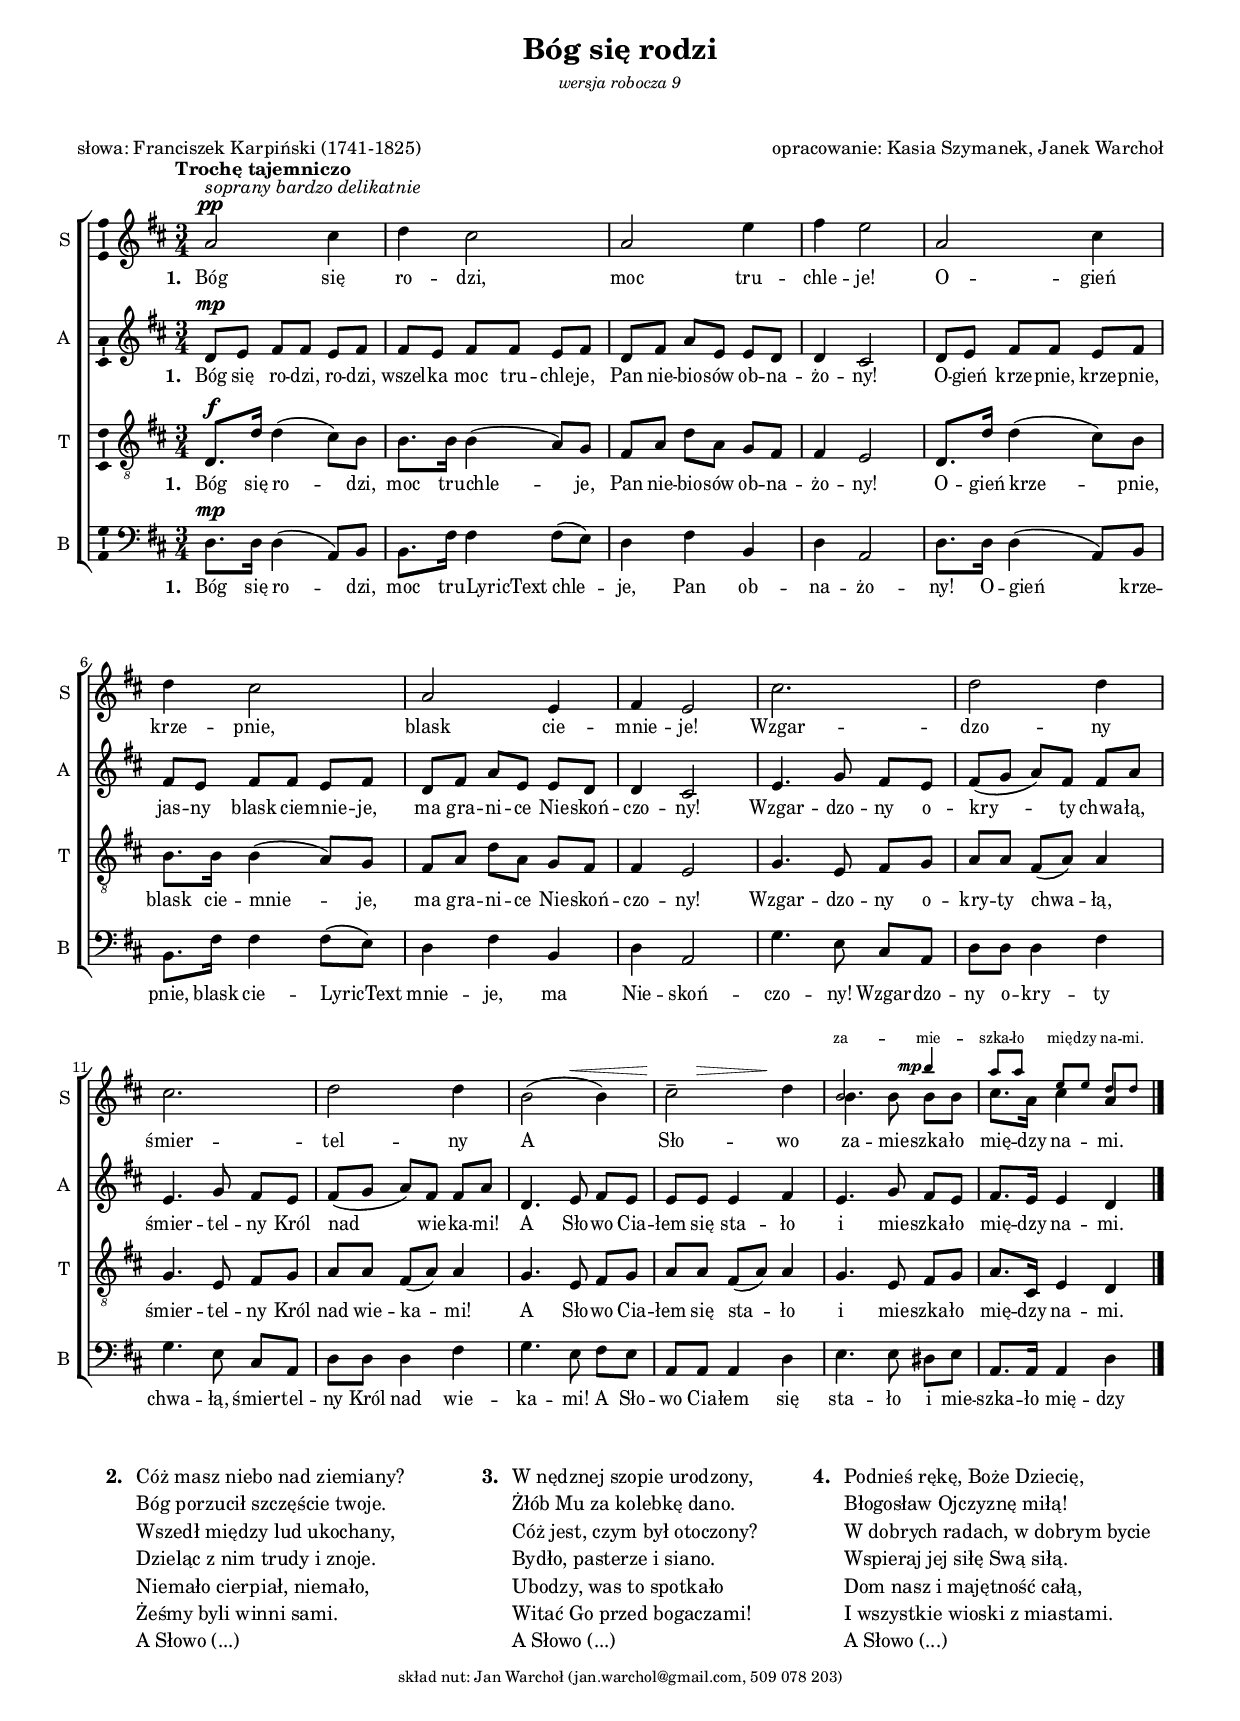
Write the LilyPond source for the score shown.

\version "2.19.0"
#(ly:set-option 'strokeadjust #t)

\header {
  title = \markup "Bóg się rodzi"
  subsubtitle = \markup \column { \normal-text \italic "wersja robocza 9" " " " " }
  poet = "słowa: Franciszek Karpiński (1741-1825)"
  composer = "opracowanie: Kasia Szymanek, Janek Warchoł"
}

%--------------------------------MELODIA
metrumitp = {
  \key d \major
  \time 3/4
  \set Timing.beamExceptions = #'()
  \tempo "Trochę tajemniczo"
}
melodiaSopranu =
\relative f' {
  \metrumitp
  <>^\markup \italic "soprany bardzo delikatnie"
  <>\pp
  a2 cis4 |
  d4 cis2 |
  a2 e'4 |
  fis4 e2 |
  a,2 cis4 |
  d4 cis2 |
  a2 e4 |
  fis4 e2 |
  \repeat unfold 2 {
    cis'2. |
    d2 d4 |
  }
  \override Hairpin.height = #0.5
  \override Hairpin.thickness = #0.6
  << { b	2( b4) } { s4. s \< } >> |
  << cis2\! -- { s8 s4\> s8\! } >> d4 |
  <<
    {
      b4. b8 b b |
      cis8. a16 cis4 a |
    }
    \new Voice = sopranPierwszy {
      \voiceOne
      \set fontSize = #-2
      b2 b'4-\tweak X-offset -3 ^\mp |
      a8 a e e d d |
    }
    \new Lyrics \with { alignAboveContext = sopran }
    \lyricsto sopranPierwszy \lyricmode {
      \set fontSize = #-2
      za -- mie -- szka -- ło mię -- dzy na -- mi.
    }
  >>
  \bar "|."
}

melodiaAltu =
\relative f' {
  \metrumitp
  <>\mp
  \repeat unfold 2 {
    d8 e fis fis e fis |
    fis8 e fis fis e fis |
    d8 fis a e e d |
    d4 cis2 |
  }
  \repeat unfold 2 {
    e4. g8 fis e |
    fis8( g a) fis fis a |
  }
  d,4. e8 fis e |
  e8 e e4 fis |
  e4. g8 fis e |
  fis8. e16 e4 d |
  \bar "|."
}

melodiaTenorow =
\relative f {
  \metrumitp
  <>\f
  \repeat unfold 2 {
    d8. d'16 d4( cis8) b |
    b8. b16 b4( a8) g |
    fis8 a d a g fis |
    fis4 e2 |
  }
  \repeat unfold 3 {
    g4. e8 fis g |
    a8 a fis( a) a4 |
  }
  g4. e8 fis g |
  a8. cis,16 e4 d |
  \bar "|."
}

melodiaBasow =
\relative f {
  \metrumitp
  <>\mp
  \repeat unfold 2 {
    d8. d16 d4( a8) b |
    b8. fis'16 fis4 fis8( e) |
    d4 fis b, |
    d4 a2 |
  }
  \repeat unfold 2 {
    g'4. e8 cis a |
    d8 d d4 fis |
  }
  g4. e8 fis e |
  a,8 a a4 d |
  e4. e8 dis e |
  a,8. a16 a4 d |
  \bar "|."
}
akordy = \chordmode {
}

%--------------------------------SŁOWA

wzgardzony = \lyricmode {
  Wzgar -- dzo -- ny o -- kry -- ty chwa -- łą,
  śmier -- tel -- ny Król nad wie -- ka -- mi!
  A Sło -- wo Cia -- łem się sta -- ło
  i mie -- szka -- ło mię -- dzy na -- mi.
  i mie -- szka -- ło mię -- dzy na -- mi.
}

tekstSopranu = \lyricmode {
  \set stanza = "1. "
  Bóg się ro -- dzi, moc  tru -- chle -- je!
  O -- gień krze -- pnie, blask cie -- mnie -- je!
  Wzgar -- dzo -- ny \break śmier -- tel -- ny
  A Sło -- wo
  za -- mie -- szka -- ło mię -- dzy na -- mi.
}
tekstAltu = \lyricmode {
  \set stanza = "1. "
  Bóg się ro -- dzi, ro -- dzi, wszel -- ka moc  tru -- chle -- je,
  Pan nie -- bio -- sów ob -- na -- żo -- ny!
  O -- gień krze -- pnie,  krze -- pnie, jas -- ny blask cie -- mnie -- je,
  ma gra -- ni -- ce Nie -- skoń -- czo -- ny!
  \wzgardzony
}
tekstTenorow = \lyricmode {
  \set stanza = "1. "
  Bóg się ro -- dzi, moc  tru -- chle -- je,
  Pan nie -- bio -- sów ob -- na -- żo -- ny!
  O -- gień krze -- pnie, blask cie -- mnie -- je,
  ma gra -- ni -- ce Nie -- skoń -- czo -- ny!
  \wzgardzony
}
tekstBasow = \lyricmode {
  \set stanza = "1. "
  Bóg się ro -- dzi, moc  tru -- \once \tweak X-offset 0 LyricText chle -- je,
  Pan ob -- na -- żo -- ny!
  O -- gień krze -- pnie, blask cie -- \once \tweak X-offset 0 LyricText mnie -- je,
  ma Nie -- skoń -- czo -- ny!
  \wzgardzony
}

zwrotkaII = \markup \column {
  "Cóż masz niebo nad ziemiany? "
  "Bóg porzucił szczęście twoje."
  "Wszedł między lud ukochany,"
  "Dzieląc z nim trudy i znoje."
  "Niemało cierpiał, niemało,"
  "Żeśmy byli winni sami."
  "A Słowo (...)"
}
zwrotkaIII = \markup \column {
  "W nędznej szopie urodzony, "
  "Żłób Mu za kolebkę dano."
  "Cóż jest, czym był otoczony?"
  "Bydło, pasterze i siano."
  "Ubodzy, was to spotkało"
  "Witać Go przed bogaczami!"
  "A Słowo (...)"
}
zwrotkaIV = \markup \column {
  "Podnieś rękę, Boże Dziecię,"
  "Błogosław Ojczyznę miłą!"
  "W dobrych radach, w dobrym bycie"
  "Wspieraj jej siłę Swą siłą."
  "Dom nasz i majętność całą,"
  "I wszystkie wioski z miastami."
  "A Słowo (...)"
}
zwrotkaV = \markup {
}

%--------------------------------USTAWIENIA

#(set-global-staff-size 16)

\paper {
  indent = 2 \mm
  system-count = 3
  short-indent = 2 \mm
  left-margin = 13 \mm
  right-margin = 13 \mm
  top-markup-spacing #'basic-distance = 5
  markup-system-spacing #'basic-distance = 24
  system-system-spacing #'basic-distance = 18
  system-system-spacing #'padding = 1
  score-markup-spacing #'basic-distance = 15
  %ragged-last-bottom = ##f
}

#(define powiekszenie-zwrotek '(1.05 . 1.1))
#(define interlinia '(baseline-skip . 3)) % 3 is Lily default
odstepMiedzyZwrotkami = \markup \vspace #2
odstepOdNumeruDoZwrotki = \markup \hspace #1

\layout {
  \override LyricText #'stencil =
  #(lambda (grob)
     (ly:stencil-scale (lyric-text::print grob) 0.9 1))
}

%--------------------------------STRUKTURA

\score {
  \new ChoirStaff <<
    \new ChordNames {
      \germanChords
      \set chordNameLowercaseMinor = ##t
      \akordy
    }
    \new Staff = sopran {
      \clef treble
      \set Staff.instrumentName = "S "
      \set Staff.shortInstrumentName = "S "
      \new Voice = sopran
      \with { \consists "Ambitus_engraver" } {
        \set Staff.midiInstrument = "choir aahs"
        \dynamicUp
        \tupletUp
        \melodiaSopranu
      }
    }
    \new Lyrics \lyricsto sopran \tekstSopranu

    \new Staff = alt
    \with { \consists "Ambitus_engraver" } {
      \clef treble
      \set Staff.instrumentName = "A "
      \set Staff.shortInstrumentName = "A "
      \new Voice = alt {
        \set Staff.midiInstrument = "choir aahs"
        \dynamicUp
        \tupletUp
        \melodiaAltu
      }
    }
    \new Lyrics \lyricsto alt \tekstAltu

    \new Staff = tenor
    \with { \consists "Ambitus_engraver" } {
      \clef "treble_8"
      \set Staff.instrumentName = "T "
      \set Staff.shortInstrumentName = "T "
      \new Voice = tenor {
        \set Staff.midiInstrument = "choir aahs"
        \dynamicUp
        \tupletUp
        \melodiaTenorow
      }
    }
    \new Lyrics \lyricsto tenor \tekstTenorow

    \new Staff = bas
    \with { \consists "Ambitus_engraver" } {
      \clef bass
      \set Staff.instrumentName = "B "
      \set Staff.shortInstrumentName = "B "
      \new Voice = bas {
        \set Staff.midiInstrument = "choir aahs"
        \dynamicUp
        \tupletUp
        \melodiaBasow
      }
    }
    \new Lyrics \lyricsto bas \tekstBasow
  >>
  \layout {
  }
  \midi {
    \tempo 4=85
  }
}

\markup {
  \fill-line {
    \scale #powiekszenie-zwrotek {
      \null

      \override #interlinia
      \line {
        \bold
        "2."
        \odstepOdNumeruDoZwrotki
        \zwrotkaII
      }

      \null

      \override #interlinia
      \line {
        \bold
        "3."
        \odstepOdNumeruDoZwrotki
        \zwrotkaIII
      }

      \null

      \override #interlinia
      \line {
        \bold
        "4."
        \odstepOdNumeruDoZwrotki
        \zwrotkaIV
      }

      \null
    }
  }
}

%--------------------------------STOPKA

\paper {
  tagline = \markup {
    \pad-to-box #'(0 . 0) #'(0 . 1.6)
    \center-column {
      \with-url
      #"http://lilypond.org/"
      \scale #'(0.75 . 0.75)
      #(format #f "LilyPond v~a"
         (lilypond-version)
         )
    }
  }

  oddFooterMarkup = \markup {
    \override #'(baseline-skip . 1)
    \column {
      \fill-line {
        %% Copyright header field only on first page in each bookpart.
        \on-the-fly #part-first-page {
          \override #'(baseline-skip . 2)
          \center-column {
            \scale #'(1 . 1)
            \fromproperty #'header:copyright
            \scale #'(0.85 . 0.85)
            "skład nut: Jan Warchoł (jan.warchol@gmail.com, 509 078 203)"
          }
        }
      }
      \fill-line {
        %% Tagline header field only on last page in the book.
        \on-the-fly #last-page \fromproperty #'header:tagline
      }
    }
  }
}
